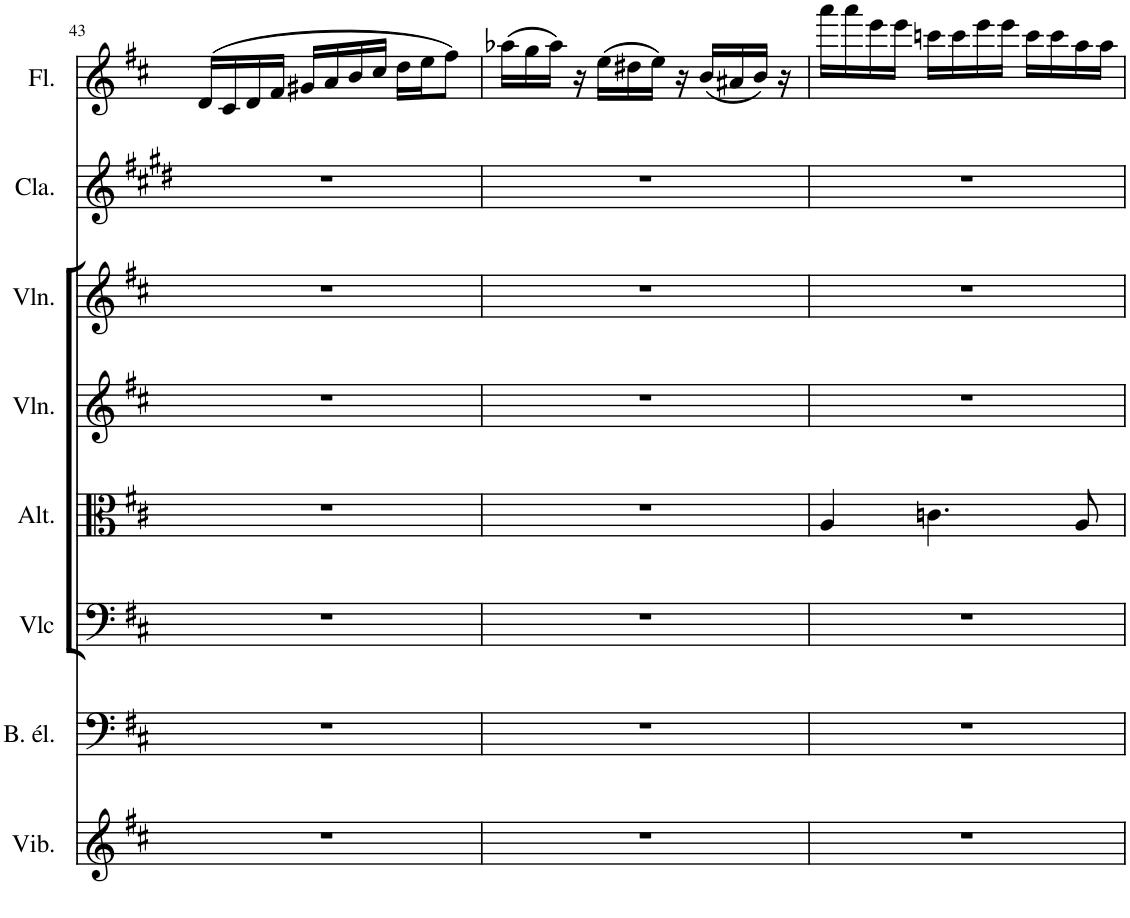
**kern	**kern	**kern	**kern	**kern	**kern	**kern	**kern
*part8	*part7	*part6	*part5	*part4	*part3	*part2	*part1
*staff8	*staff7	*staff6	*staff5	*staff4	*staff3	*staff2	*staff1
*I"Vibraphone	*I"Basse électrique	*I"Violoncelle	*I"Alto	*I"Violon	*I"Violon	*I"Clarinette	*I"Flûte
*I'Vib.	*I'B. él.	*I'Vlc	*I'Alt.	*I'Vln.	*I'Vln.	*I'Cla.	*I'Fl.
!!LO:PB:g=z
*clefG2	*clefF4	*clefF4	*clefC3	*clefG2	*clefG2	*clefG2	*clefG2
*	*Trd7c12	*	*	*	*	*Trd1c2	*
*k[f#c#]	*k[f#c#]	*k[f#c#]	*k[f#c#]	*k[f#c#]	*k[f#c#]	*k[f#c#g#d#]	*k[f#c#]
*M3/4	*M3/4	*M3/4	*M3/4	*M3/4	*M3/4	*M3/4	*M3/4
=43	=43	=43	=43	=43	=43	=43	=43
2.r	2.r	2.r	2.r	2.r	2.r	2.r	(16d/LL
.	.	.	.	.	.	.	16c#/
.	.	.	.	.	.	.	16d/
.	.	.	.	.	.	.	16f#/JJ
.	.	.	.	.	.	.	16g#X/LL
.	.	.	.	.	.	.	16a/
.	.	.	.	.	.	.	16b/
.	.	.	.	.	.	.	16cc#/JJ
.	.	.	.	.	.	.	16dd\LL
.	.	.	.	.	.	.	16ee\J
.	.	.	.	.	.	.	8ff#\J)
=44	=44	=44	=44	=44	=44	=44	=44
2.r	2.r	2.r	2.r	2.r	2.r	2.r	(16aa-X\LL
.	.	.	.	.	.	.	16gg\
.	.	.	.	.	.	.	16aa-\JJ)
.	.	.	.	.	.	.	16r
.	.	.	.	.	.	.	(16ee\LL
.	.	.	.	.	.	.	16dd#X\
.	.	.	.	.	.	.	16ee\JJ)
.	.	.	.	.	.	.	16r
.	.	.	.	.	.	.	(16b/LL
.	.	.	.	.	.	.	16a#X/
.	.	.	.	.	.	.	16b/JJ)
.	.	.	.	.	.	.	16r
=45	=45	=45	=45	=45	=45	=45	=45
2.r	2.r	2.r	4A/	2.r	2.r	2.r	16aaa\LL
.	.	.	.	.	.	.	16aaa\
.	.	.	.	.	.	.	16eee\
.	.	.	.	.	.	.	16eee\JJ
.	.	.	4.cn\	.	.	.	16cccn\LL
.	.	.	.	.	.	.	16ccc\
.	.	.	.	.	.	.	16eee\
.	.	.	.	.	.	.	16eee\JJ
.	.	.	.	.	.	.	16ccc\LL
.	.	.	.	.	.	.	16ccc\
.	.	.	8A/	.	.	.	16aa\
.	.	.	.	.	.	.	16aa\JJ
=	=	=	=	=	=	=	=
*-	*-	*-	*-	*-	*-	*-	*-
